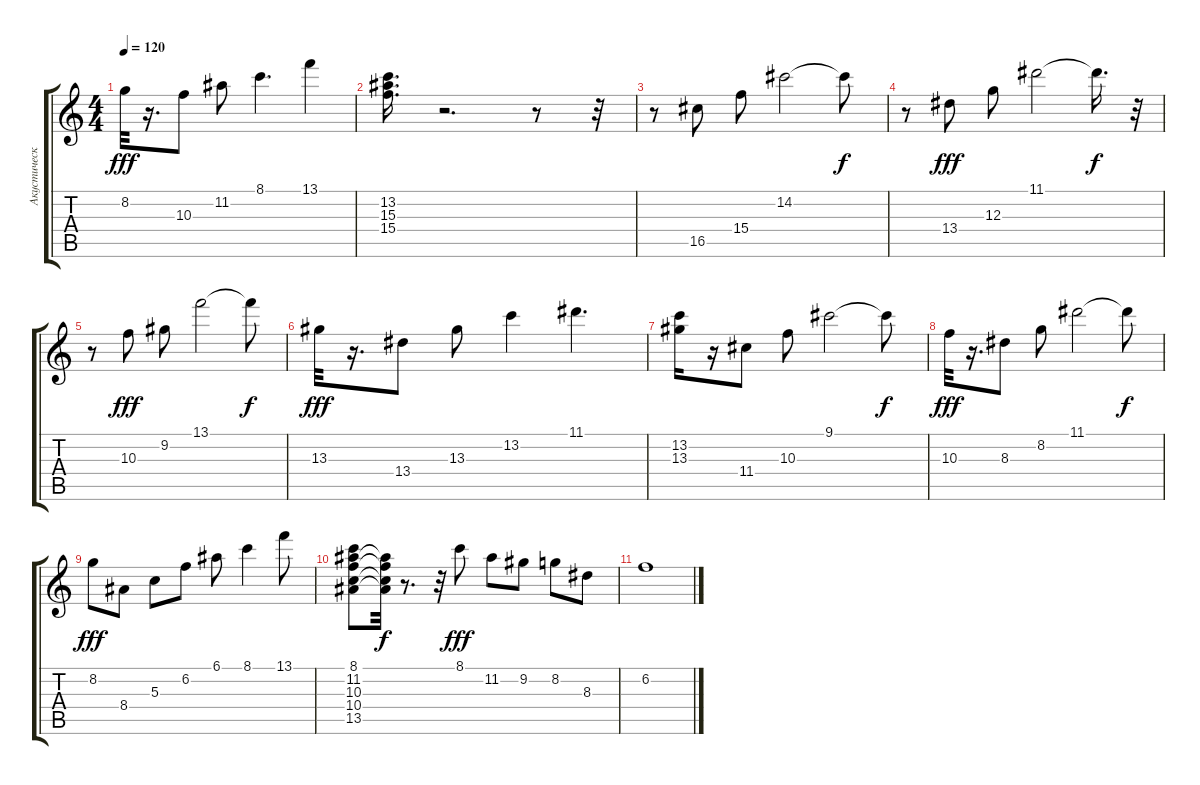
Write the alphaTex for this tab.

\track ("Акустическая Гитара (ст" "Акустическ") {instrument acousticguitarsteel}
\staff {score tabs}
\tuning (E4 B3 G3 D3 A2 E2) {hide}
\ts (4 4)
\tempo 120
\clef g2
\ks c
8.2.32{dy fff} r.16{d} 10.3.8 11.2.8 8.1.4{d} 13.1.4 |
(13.2 15.3 15.4).16{d} r.2{d} r.8 r.32 |
r.8 16.5.8 15.4.8 14.2.2 14.2{t}.8{dy f} |
r.8 13.4.8{dy fff} 12.3.8 11.1.2 11.1{t}.16{d dy f} r.32 |
r.8 10.3.8{dy fff} 9.2.8 13.1.2 13.1{t}.8{dy f} |
13.3.32{dy fff} r.16{d} 13.4.8 13.3.8 13.2.4 11.1.4{d} |
(13.2 13.3).16 r.16 11.4.8 10.3.8 9.1.2 9.1{t}.8{dy f} |
10.3.32{dy fff} r.16{d} 8.3.8 8.2.8 11.1.2 11.1{t}.8{dy f} |
8.2.8{dy fff} 8.4.8 5.3.8 6.2.8 6.1.8 8.1.4 13.1.8 |
(8.1 11.2 10.3 10.4 13.5).8 (11.2{t} 10.3{t} 10.4{t} 13.5{t}).32{dy f} r.8{d} r.32 8.1.8{dy fff} 11.2.8 9.2.8 8.2.8 8.3.8 |
6.2.1
